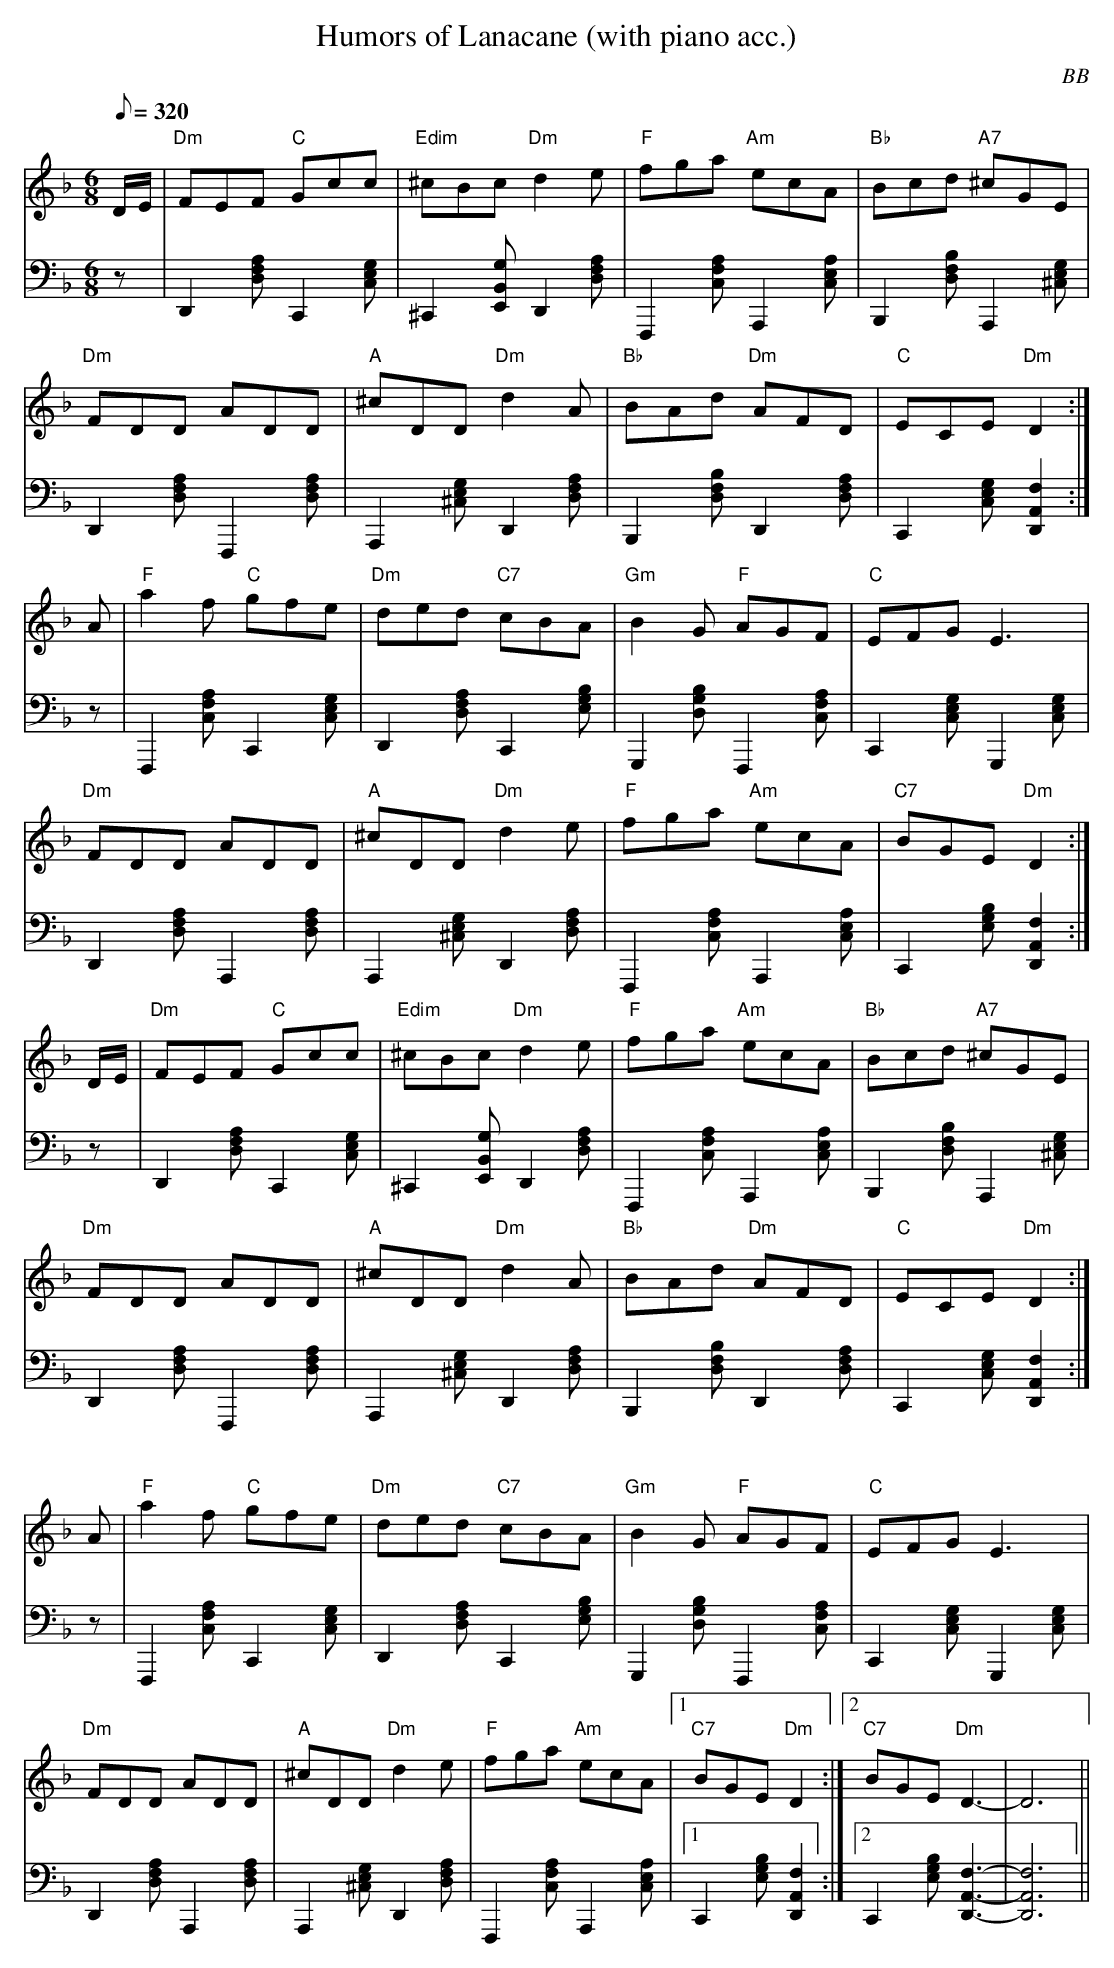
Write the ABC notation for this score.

X:1
T: Humors of Lanacane (with piano acc.)
C: BB
Q: 1/8=320
M: 6/8
L: 1/8
V: 1 program 1 73 %flute
V: 2 volume=70 clef=bass m=D program 1 00
K: Dm
[V:1] D/E/ | "Dm"FEF "C"Gcc | "Edim"^cBc "Dm"d2 e | "F"fga "Am"ecA |"Bb"Bcd "A7"^cGE |
[V:2] z|D,2[AFD]C,2[CGE]|^C,2[E,B,G]D,2[AFD]|F,,2[FCA]A,,2[AEC]|B,,2[BFD]A,,2[GE^C]|
[V:1] "Dm"FDD ADD | "A"^cDD "Dm"d2 A | "Bb"BAd "Dm"AFD | "C"ECE "Dm"D2 :|
[V:2] D,2[AFD]F,,2[AFD]|A,,2[GE^C]D,2[AFD]|B,,2[BFD]D,2[AFD]|C,2[CGE][D,2A,2F2]:|
[V:1] A|"F"a2 f "C"gfe | "Dm"ded "C7"cBA | "Gm"B2 G "F"AGF | "C"EFG E3 |
[V:2] z|F,,2[FCA]C,2[CGE]|D,2[AFD]C,2[BGE]|G,,2[GDB]F,,2[FCA]|C,2[CGE]G,,2[CGE]|
[V:1] "Dm"FDD ADD | "A"^cDD "Dm"d2 e | "F"fga "Am"ecA | "C7"BGE "Dm"D2 :|
[V:2] D,2[AFD]A,,2[AFD]|A,,2[GE^C]D,2[AFD]|F,,2[FCA]A,,2[AEC]|C,2[BGE][D,2A,2F2]:|
[V:1] D/E/ | "Dm"FEF "C"Gcc | "Edim"^cBc "Dm"d2 e | "F"fga "Am"ecA |"Bb"Bcd "A7"^cGE |
[V:2] z|D,2[AFD]C,2[CGE]|^C,2[E,B,G]D,2[AFD]|F,,2[FCA]A,,2[AEC]|B,,2[BFD]A,,2[GE^C]|
[V:1] "Dm"FDD ADD | "A"^cDD "Dm"d2 A | "Bb"BAd "Dm"AFD | "C"ECE "Dm"D2 :|
[V:2] D,2[AFD]F,,2[AFD]|A,,2[GE^C]D,2[AFD]|B,,2[BFD]D,2[AFD]|C,2[CGE][D,2A,2F2]:|
[V:1] A|"F"a2 f "C"gfe | "Dm"ded "C7"cBA | "Gm"B2 G "F"AGF | "C"EFG E3 |
[V:2] z|F,,2[FCA]C,2[CGE]|D,2[AFD]C,2[BGE]|G,,2[GDB]F,,2[FCA]|C,2[CGE]G,,2[CGE]|
[V:1] "Dm"FDD ADD | "A"^cDD "Dm"d2 e | "F"fga "Am"ecA |1 "C7"BGE "Dm"D2 :|2\
"C7"BGE "Dm"D3-|D6||
[V:2] D,2[AFD]A,,2[AFD]|A,,2[GE^C]D,2[AFD]|F,,2[FCA]A,,2[AEC]|1 C,2[BGE][D,2A,2F2]:|\
[2 C,2[BGE][D,3-A,3-F3-]|[D,6A,6F6]||
